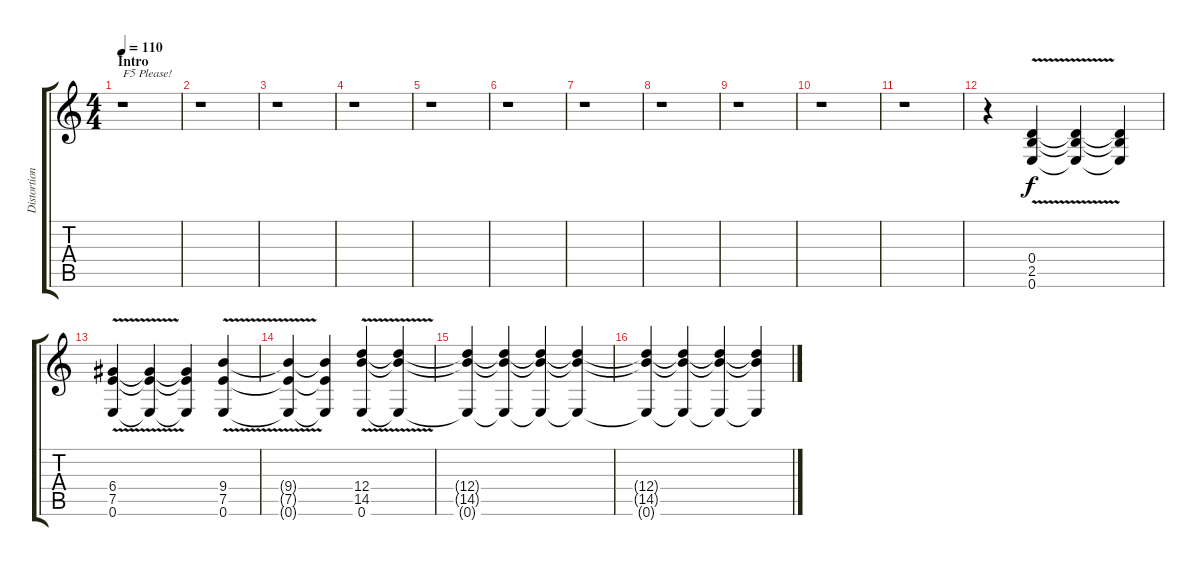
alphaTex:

\track ("Distortion Guitar" "Distortion") {instrument distortionguitar}
\staff {score tabs}
\tuning (E4 B3 G3 D3 A2 E2) {hide}
\ts (4 4)
\section ("" "Intro")
\tempo 110
\clef g2
\ks c
r.1{txt "F5 Please!" dy f instrument distortionguitar} |
r.1 |
r.1 |
r.1 |
r.1 |
r.1 |
r.1 |
r.1 |
r.1 |
r.1 |
r.1 |
r.4 (0.4{v} 2.5{v} 0.6{v}).4 (0.4{t} 2.5{t} 0.6{t}).4 (0.4{t} 2.5{t} 0.6{t}).4 |
(6.4{v} 7.5{v} 0.6{v}).4 (6.4{t} 7.5{t} 0.6{t}).4 (6.4{t} 7.5{t} 0.6{t}).4 (9.4{v} 7.5{v} 0.6{v}).4 |
(9.4{t} 7.5{t} 0.6{t}).4 (9.4{t} 7.5{t} 0.6{t}).4 (12.4{v} 14.5{v} 0.6{v}).4 (12.4{t} 14.5{t} 0.6{t}).4 |
(12.4{t} 14.5{t} 0.6{t}).4 (12.4{t} 14.5{t} 0.6{t}).4 (12.4{t} 14.5{t} 0.6{t}).4 (12.4{t} 14.5{t} 0.6{t}).4 |
(12.4{t} 14.5{t} 0.6{t}).4 (12.4{t} 14.5{t} 0.6{t}).4 (12.4{t} 14.5{t} 0.6{t}).4 (12.4{t} 14.5{t} 0.6{t}).4
